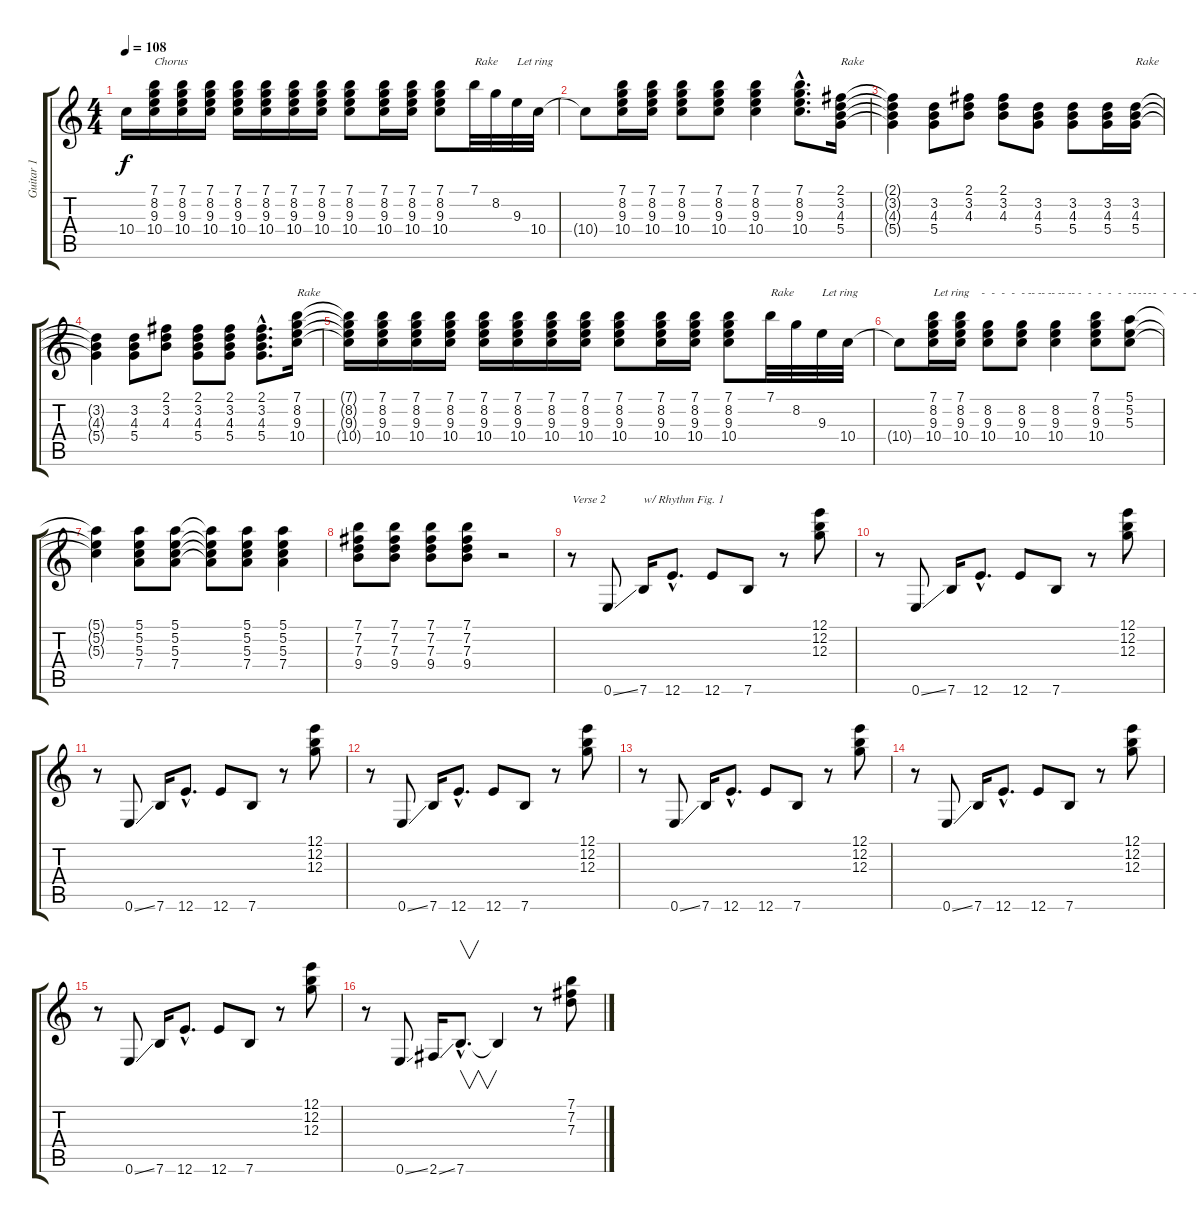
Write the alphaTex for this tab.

\track ("Guitar 1" "Guitar 1") {instrument electricguitarclean}
\staff {score tabs}
\tuning (E4 B3 G3 D3 A2 E2) {hide}
\ts (4 4)
\tempo 108
\clef g2
\ks c
10.4{t}.16{dy f} (7.1 8.2 9.3 10.4).16{txt "Chorus"} (7.1 8.2 9.3 10.4).16 (7.1 8.2 9.3 10.4).16 (7.1 8.2 9.3 10.4).16 (7.1 8.2 9.3 10.4).16 (7.1 8.2 9.3 10.4).16 (7.1 8.2 9.3 10.4).16 (7.1 8.2 9.3 10.4).8 (7.1 8.2 9.3 10.4).16 (7.1 8.2 9.3 10.4).16 (7.1 8.2 9.3 10.4).8 7.1.32{txt "Rake"} 8.2.32 9.3.32{txt "Let ring"} 10.4.32 |
10.4{t}.8 (7.1 8.2 9.3 10.4).16 (7.1 8.2 9.3 10.4).16 (7.1 8.2 9.3 10.4).8 (7.1 8.2 9.3 10.4).8 (7.1 8.2 9.3 10.4).4 (7.1{hac} 8.2{hac} 9.3{hac} 10.4{hac}).8{d} (2.1 3.2 4.3 5.4).16{txt "Rake"} |
(2.1{t} 3.2{t} 4.3{t} 5.4{t}).4 (3.2 4.3 5.4).8 (2.1 3.2 4.3).8 (2.1 3.2 4.3).8 (3.2 4.3 5.4).8 (3.2 4.3 5.4).8 (3.2 4.3 5.4).16 (3.2 4.3 5.4).16{txt "Rake"} |
(3.2{t} 4.3{t} 5.4{t}).4 (3.2 4.3 5.4).8 (2.1 3.2 4.3).8 (2.1 3.2 4.3 5.4).8 (2.1 3.2 4.3 5.4).8 (2.1{hac} 3.2{hac} 4.3{hac} 5.4{hac}).8{d} (7.1 8.2 9.3 10.4).16{txt "Rake"} |
(7.1{t} 8.2{t} 9.3{t} 10.4{t}).16 (7.1 8.2 9.3 10.4).16 (7.1 8.2 9.3 10.4).16 (7.1 8.2 9.3 10.4).16 (7.1 8.2 9.3 10.4).16 (7.1 8.2 9.3 10.4).16 (7.1 8.2 9.3 10.4).16 (7.1 8.2 9.3 10.4).16 (7.1 8.2 9.3 10.4).8 (7.1 8.2 9.3 10.4).16 (7.1 8.2 9.3 10.4).16 (7.1 8.2 9.3 10.4).8 7.1.32{txt "Rake"} 8.2.32 9.3.32{txt "Let ring"} 10.4.32 |
10.4{t}.8 (7.1 8.2 9.3 10.4).16{txt "Let ring    -  -  -  -  -  -  -  -  -  -"} (7.1 8.2 9.3 10.4).16 (8.2 9.3 10.4).8 (8.2 9.3 10.4).8{txt "  -  -  -  -  -  -  -  -  -  -  -  -  - "} (8.2 9.3 10.4).4 (7.1 8.2 9.3 10.4).8 (5.1 5.2 5.3).8{txt " -  -  -  -  -  -  -  -  -  -  - |"} |
(5.1{t} 5.2{t} 5.3{t}).4 (5.1 5.2 5.3 7.4).8 (5.1 5.2 5.3 7.4).8 (5.1{t} 5.2{t} 5.3{t} 7.4{t}).8 (5.1 5.2 5.3 7.4).8 (5.1 5.2 5.3 7.4).4 |
(7.1 7.2 7.3 9.4).8 (7.1 7.2 7.3 9.4).8 (7.1 7.2 7.3 9.4).8 (7.1 7.2 7.3 9.4).8 r.2 |
r.8{txt "Verse 2"} 0.6{ss}.8 7.6.16{txt "w/ Rhythm Fig. 1"} 12.6{hac}.8{d} 12.6.8 7.6.8 r.8 (12.1 12.2 12.3).8 |
r.8 0.6{ss}.8 7.6.16 12.6{hac}.8{d} 12.6.8 7.6.8 r.8 (12.1 12.2 12.3).8 |
r.8 0.6{ss}.8 7.6.16 12.6{hac}.8{d} 12.6.8 7.6.8 r.8 (12.1 12.2 12.3).8 |
r.8 0.6{ss}.8 7.6.16 12.6{hac}.8{d} 12.6.8 7.6.8 r.8 (12.1 12.2 12.3).8 |
r.8 0.6{ss}.8 7.6.16 12.6{hac}.8{d} 12.6.8 7.6.8 r.8 (12.1 12.2 12.3).8 |
r.8 0.6{ss}.8 7.6.16 12.6{hac}.8{d} 12.6.8 7.6.8 r.8 (12.1 12.2 12.3).8 |
r.8 0.6{ss}.8 7.6.16 12.6{hac}.8{d} 12.6.8 7.6.8 r.8 (12.1 12.2 12.3).8 |
r.8 0.6{ss}.8 2.6{ss}.16 7.6{hac}.8{v d} 7.6{t}.4 r.8 (7.1 7.2 7.3).8
